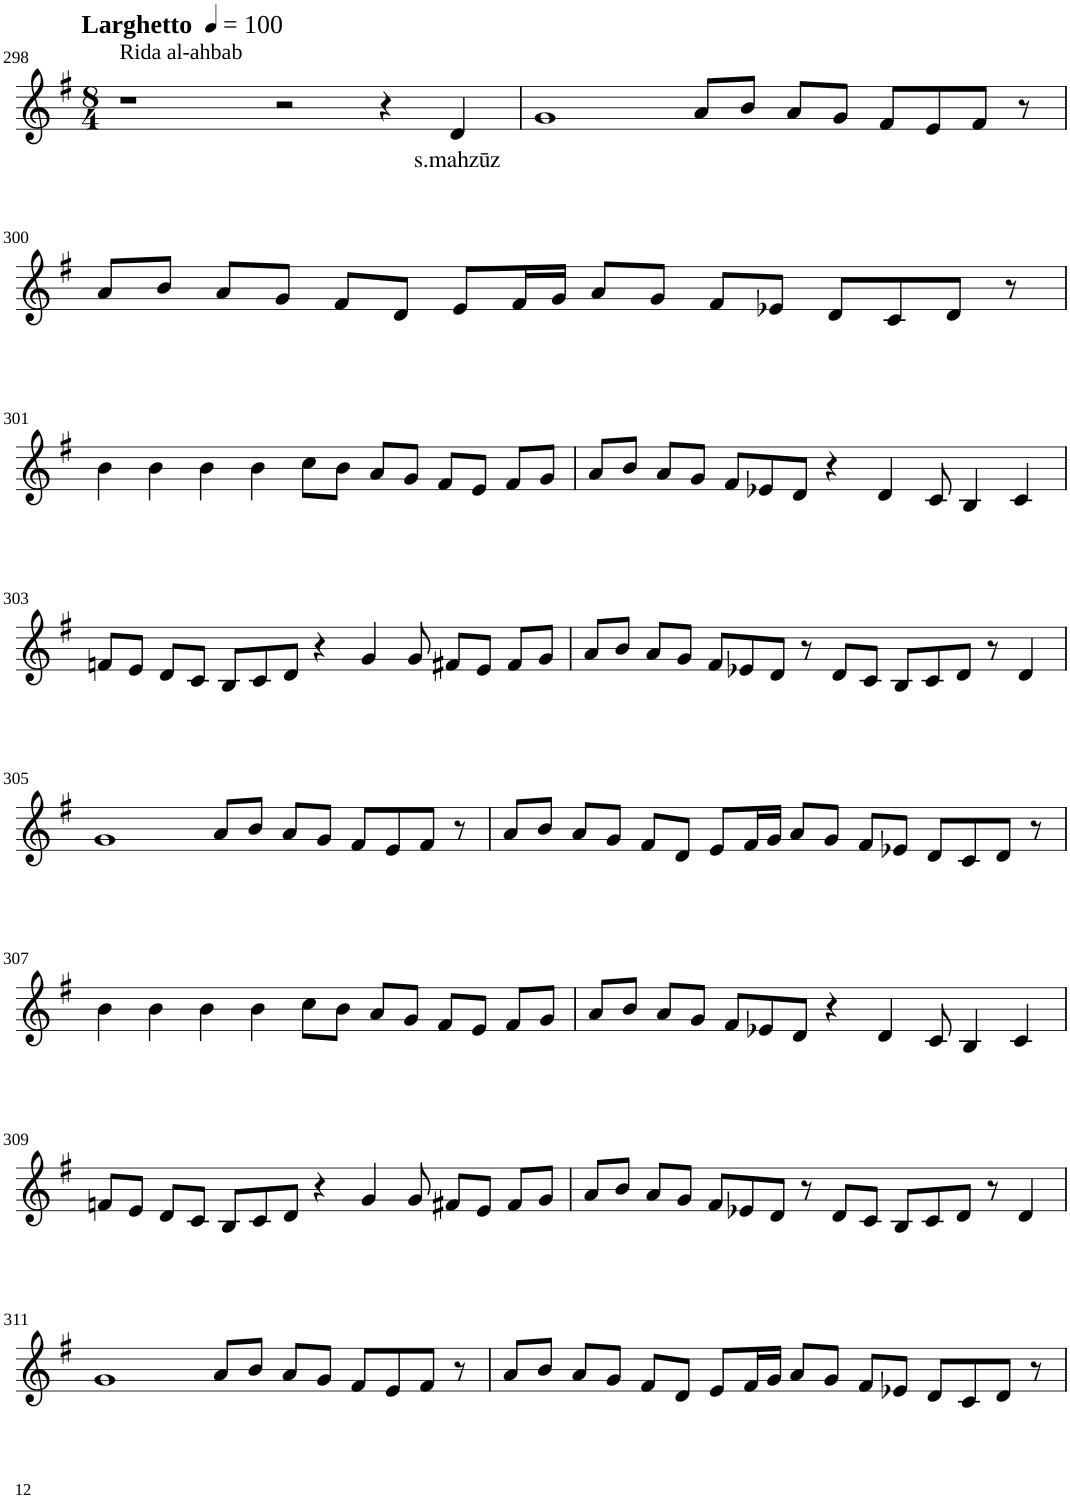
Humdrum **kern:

**kern	**text
*part1	*part1
*staff1	*staff1
*I"Violin	*
!!LO:PB:g=z
*clefG2	*
*k[f#]	*
*G:	*
*M8/4	*
*MM100	*
=298	=298
!LO:TX:a:B:t=Larghetto	!
!LO:TX:a:t=Rida al-ahbab	!
1r	.
2r	.
4r	.
!	!LO:LY:b
4d/	s.mahzūz
=299	=299
1g	.
8a/L	.
8b/J	.
8a/L	.
8g/J	.
8f#/L	.
8e/	.
8f#/J	.
8r	.
!!LO:LB:g=z
=300	=300
8a/L	.
8b/J	.
8a/L	.
8g/J	.
8f#/L	.
8d/J	.
8e/L	.
16f#/L	.
16g/JJ	.
8a/L	.
8g/J	.
8f#/L	.
8e-X/J	.
8d/L	.
8c/	.
8d/J	.
8r	.
!!LO:LB:g=z
=301	=301
4b\	.
4b\	.
4b\	.
4b\	.
8cc\L	.
8b\J	.
8a/L	.
8g/J	.
8f#/L	.
8e/J	.
8f#/L	.
8g/J	.
=302	=302
8a/L	.
8b/J	.
8a/L	.
8g/J	.
8f#/L	.
8e-X/	.
8d/J	.
4r	.
4d/	.
8c/	.
4B/	.
4c/	.
!!LO:LB:g=z
=303	=303
8fn/L	.
8e/J	.
8d/L	.
8c/J	.
8B/L	.
8c/	.
8d/J	.
4r	.
4g/	.
8g/	.
8f#X/L	.
8e/J	.
8f#/L	.
8g/J	.
=304	=304
8a/L	.
8b/J	.
8a/L	.
8g/J	.
8f#/L	.
8e-X/	.
8d/J	.
8r	.
8d/L	.
8c/J	.
8B/L	.
8c/	.
8d/J	.
8r	.
4d/	.
!!LO:LB:g=z
=305	=305
1g	.
8a/L	.
8b/J	.
8a/L	.
8g/J	.
8f#/L	.
8e/	.
8f#/J	.
8r	.
=306	=306
8a/L	.
8b/J	.
8a/L	.
8g/J	.
8f#/L	.
8d/J	.
8e/L	.
16f#/L	.
16g/JJ	.
8a/L	.
8g/J	.
8f#/L	.
8e-X/J	.
8d/L	.
8c/	.
8d/J	.
8r	.
!!LO:LB:g=z
=307	=307
4b\	.
4b\	.
4b\	.
4b\	.
8cc\L	.
8b\J	.
8a/L	.
8g/J	.
8f#/L	.
8e/J	.
8f#/L	.
8g/J	.
=308	=308
8a/L	.
8b/J	.
8a/L	.
8g/J	.
8f#/L	.
8e-X/	.
8d/J	.
4r	.
4d/	.
8c/	.
4B/	.
4c/	.
!!LO:LB:g=z
=309	=309
8fn/L	.
8e/J	.
8d/L	.
8c/J	.
8B/L	.
8c/	.
8d/J	.
4r	.
4g/	.
8g/	.
8f#X/L	.
8e/J	.
8f#/L	.
8g/J	.
=310	=310
8a/L	.
8b/J	.
8a/L	.
8g/J	.
8f#/L	.
8e-X/	.
8d/J	.
8r	.
8d/L	.
8c/J	.
8B/L	.
8c/	.
8d/J	.
8r	.
4d/	.
!!LO:LB:g=z
=311	=311
1g	.
8a/L	.
8b/J	.
8a/L	.
8g/J	.
8f#/L	.
8e/	.
8f#/J	.
8r	.
=312	=312
8a/L	.
8b/J	.
8a/L	.
8g/J	.
8f#/L	.
8d/J	.
8e/L	.
16f#/L	.
16g/JJ	.
8a/L	.
8g/J	.
8f#/L	.
8e-X/J	.
8d/L	.
8c/	.
8d/J	.
8r	.
=	=
*-	*-
